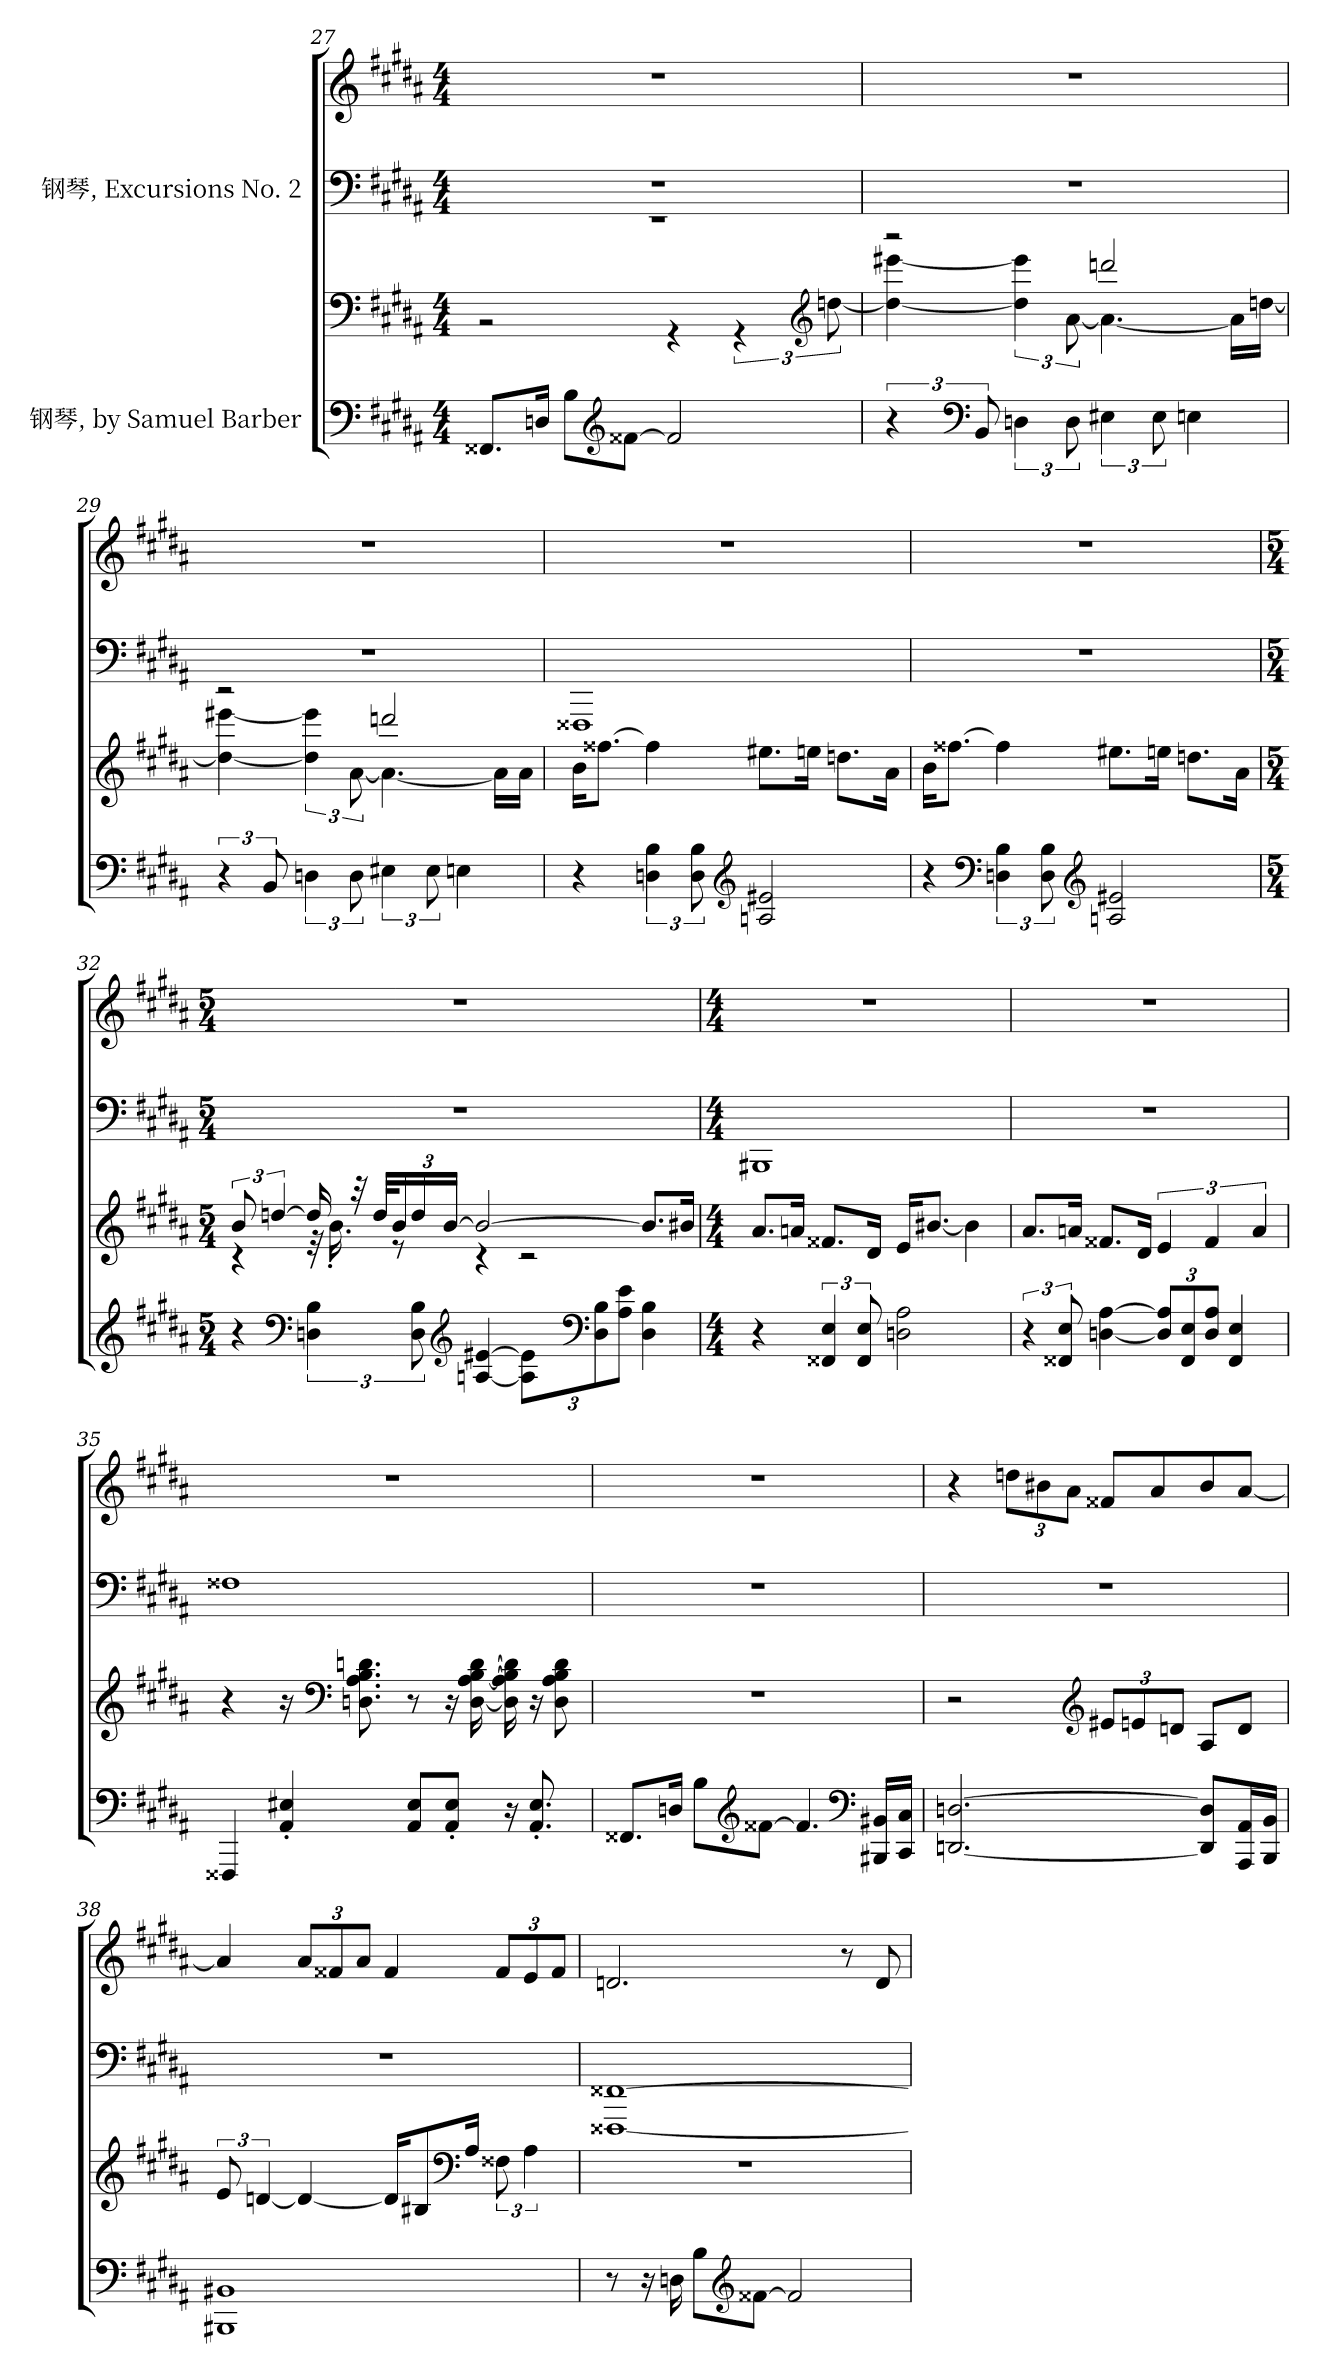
**kern	**kern	**kern	**kern
*part2	*part2	*part1	*part1
*staff4	*staff3	*staff2	*staff1
*I"钢琴, by Samuel Barber	*	*I"钢琴, Excursions No. 2	*
*clefF4	*clefF4	*clefF4	*clefG2
*k[f#c#g#d#a#]	*k[f#c#g#d#a#]	*k[f#c#g#d#a#]	*k[f#c#g#d#a#]
*M4/4	*M4/4	*M4/4	*M4/4
=27	=27	=27	=27
*	*^	*	*
8.FF##X/L	1r	2r	1r	1r
16Dn/Jk	.	.	.	.
8B\L	.	.	.	.
*clefG2	*	*	*	*
[8f##X\J	.	.	.	.
2f##/]	.	4r	.	.
.	.	6r	.	.
*	*clefG2	*	*	*
.	.	[12ddn\	.	.
=28	=28	=28	=28	=28
6r	2r	4dd\_ [4eee#X\	1r	1r
*clefF4	*	*	*	*
12BB/	.	.	.	.
6Dn\	.	6dd\] 6eee#\]	.	.
12D\	.	[12a#\	.	.
6E#X\	2dddn/	4.a#\_	.	.
12E#\	.	.	.	.
4En\	.	.	.	.
.	.	16a#\LL]	.	.
.	.	[16ddn\JJ	.	.
!!LO:LB:g=z
=29	=29	=29	=29	=29
6r	2r	4dd\_ [4eee#X\	1r	1r
12BB/	.	.	.	.
6Dn\	.	6dd\] 6eee#\]	.	.
12D\	.	[12a#\	.	.
6E#X\	2dddn/	4.a#\_	.	.
12E#\	.	.	.	.
4En\	.	.	.	.
.	.	16a#\LL]	.	.
.	.	16a#\JJ	.	.
*	*v	*v	*	*
=30	=30	=30	=30
4r	16b\KL	1FFF##X	1r
.	[8.ff##X\J	.	.
6Dn\ 6B\	4ff##\]	.	.
12D\ 12B\	.	.	.
*clefG2	*	*	*
2An/ 2e#X/	8.ee#X\L	.	.
.	16een\Jk	.	.
.	8.ddn\L	.	.
.	16a#\Jk	.	.
!!LO:PB:g=z
=31	=31	=31	=31
4r	16b\KL	1r	1r
.	[8.ff##X\J	.	.
*clefF4	*	*	*
6Dn\ 6B\	4ff##\]	.	.
12D\ 12B\	.	.	.
*clefG2	*	*	*
2An/ 2e#X/	8.ee#X\L	.	.
.	16een\Jk	.	.
.	8.ddn\L	.	.
.	16a#\Jk	.	.
!!LO:LB:g=z
=32	=32	=32	=32
*M5/4	*M5/4	*M5/4	*M5/4
*	*^	*	*
4r	12b/	4r	4%5r	4%5r
.	[6ddn/	.	.	.
*clefF4	*	*	*	*
6Dn\ 6B\	16dd/]	32r	.	.
.	.	16.b'\	.	.
.	32r	.	.	.
.	32dd/KLL	.	.	.
*	*Xbrackettup	*	*	*
.	24b/	8r	.	.
12D\ 12B\	24dd/	.	.	.
.	[24b/JJ	.	.	.
*clefG2	*	*	*	*
[4An/ [4e#X/	2b/_	4r	.	.
*Xbrackettup	*	*	*	*
12A\] 12e#\]L	.	2r	.	.
*clefF4	*	*	*	*
12D\ 12B\	.	.	.	.
12A\ 12e#\J	.	.	.	.
4D\ 4B\	8.b/L]	.	.	.
.	16b#X/Jk	.	.	.
*	*v	*v	*	*
=33	=33	=33	=33
*M4/4	*M4/4	*M4/4	*M4/4
4r	8.a#/L	1BBB#X	1r
.	16an/Jk	.	.
*brackettup	*	*	*
6FF##X/ 6E/	8.f##X/L	.	.
12FF##/ 12E/	.	.	.
.	16d#/Jk	.	.
2Dn\ 2A#\	16e/KL	.	.
.	[8.b#X/J	.	.
.	4b#\]	.	.
!!LO:LB:g=z
=34	=34	=34	=34
6r	8.a#/L	1r	1r
12FF##X/ 12E/	.	.	.
.	16an/Jk	.	.
[4Dn\ [4A#\	8.f##X/L	.	.
.	16d#/Jk	.	.
*Xbrackettup	*brackettup	*	*
12D/] 12A#/]L	6e/	.	.
12FF##/ 12E/	.	.	.
12D/ 12A#/J	6f##/	.	.
4FF##/ 4E/	.	.	.
.	6a/	.	.
=35	=35	=35	=35
4FFF##X/	4r	1F##X	1r
4AA#/' 4E#X/'	16r	.	.
*	*clefF4	*	*
.	8.Dn\ 8.A#\ 8.B\ 8.dn\	.	.
8AA#/ 8E#/L	8r	.	.
8AA#/' 8E#/'J	16r	.	.
.	[16D\ [16A#\ [16B\ [16d\	.	.
16r	16D\] 16A#\] 16B\] 16d\]	.	.
8.AA#/' 8.E#/'	16r	.	.
.	8D\ 8A#\ 8B\ 8d\	.	.
!!LO:PB:g=z
=36	=36	=36	=36
8.FF##X/L	1r	1r	1r
16Dn/Jk	.	.	.
8B\L	.	.	.
*clefG2	*	*	*
[8f##X\J	.	.	.
4.f##/]	.	.	.
*clefF4	*	*	*
16BBB#X/ 16BB#X/LL	.	.	.
16CC#/ 16C#/JJ	.	.	.
=37	=37	=37	=37
[2.DDn/ [2.Dn/	2r	1r	4r
*	*	*	*Xbrackettup
.	.	.	12ddn\L
.	.	.	12b#X\
.	.	.	12a#\J
*	*clefG2	*	*
*	*Xbrackettup	*	*
.	12e#X/L	.	8f##X/L
.	12en/	.	.
.	.	.	8a#/
.	12dn/J	.	.
8DD/] 8D/]L	8A#/L	.	8b#/
16AAA#/ 16AA#/L	8d/J	.	[8a#/J
16BBB/ 16BB/JJ	.	.	.
!!LO:LB:g=z
=38	=38	=38	=38
*	*brackettup	*	*
1BBB#X 1BB#X	12e/	1r	4a#/]
.	[6dn/	.	.
.	4d/_	.	12a#/L
.	.	.	12f##X/
.	.	.	12a#/J
.	16d/KL]	.	4f##/
.	8B#X/	.	.
*	*clefF4	*	*
.	16A#/Jk	.	.
.	12F##X\	.	12f##/L
.	6A#\	.	12e/
.	.	.	12f##/J
=39	=39	=39	=39
8r	1r	[1FFF##X [1FF##X	2.dn/
16r	.	.	.
16Dn\	.	.	.
8B\L	.	.	.
*clefG2	*	*	*
[8f##X\J	.	.	.
2f##/]	.	.	.
.	.	.	8r
.	.	.	8d/
=	=	=	=
*-	*-	*-	*-
